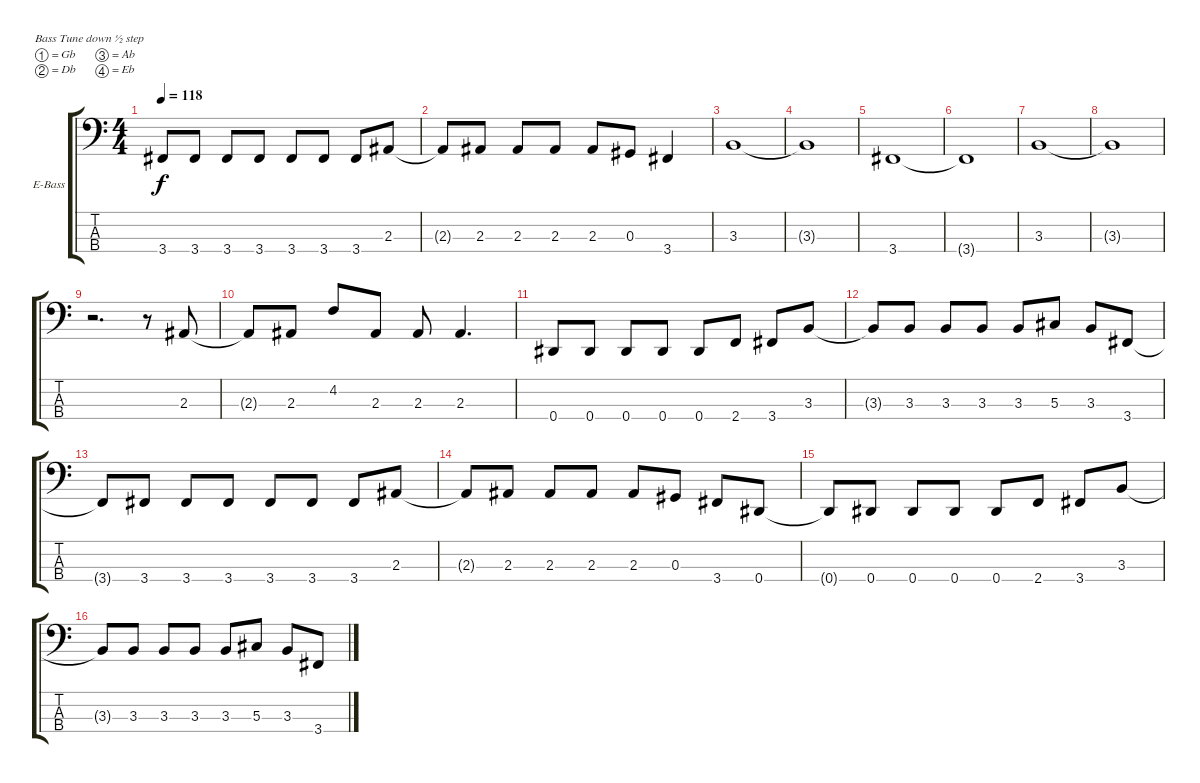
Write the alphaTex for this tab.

\bracketExtendMode groupsimilarinstruments
\firstSystemTrackNameOrientation horizontal
\otherSystemsTrackNameOrientation horizontal
\track ("Äîðîæêà 2" "E-Bass") {instrument electricbassfinger}
\staff {score tabs}
\tuning (Gb2 Db2 Ab1 Eb1)
\ts (4 4)
\tempo 118
\clef f4
\ks c
3.4{t}.8{dy f} 3.4.8 3.4.8 3.4.8 3.4.8 3.4.8 3.4.8 2.3.8 |
2.3{t}.8 2.3.8 2.3.8 2.3.8 2.3.8 0.3.8 3.4.4 |
3.3.1 |
3.3{t}.1 |
3.4.1 |
3.4{t}.1 |
3.3.1 |
3.3{t}.1 |
r.2{d} r.8 2.3.8 |
2.3{t}.8 2.3.8 4.2.8 2.3.8 2.3.8 2.3.4{d} |
0.4.8 0.4.8 0.4.8 0.4.8 0.4.8 2.4.8 3.4.8 3.3.8 |
3.3{t}.8 3.3.8 3.3.8 3.3.8 3.3.8 5.3.8 3.3.8 3.4.8 |
3.4{t}.8 3.4.8 3.4.8 3.4.8 3.4.8 3.4.8 3.4.8 2.3.8 |
2.3{t}.8 2.3.8 2.3.8 2.3.8 2.3.8 0.3.8 3.4.8 0.4.8 |
0.4{t}.8 0.4.8 0.4.8 0.4.8 0.4.8 2.4.8 3.4.8 3.3.8 |
3.3{t}.8 3.3.8 3.3.8 3.3.8 3.3.8 5.3.8 3.3.8 3.4.8
